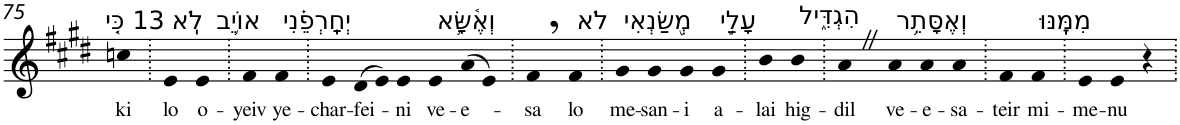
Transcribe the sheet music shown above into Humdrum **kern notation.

**kern	**text
*part1	*part1
*staff1	*staff1
*I"Piano	*
*I'Pno	*
!!LO:PB:g=z
*clefG2	*
*k[f#c#g#d#]	*
*E:	*
=75	=75
!LO:TX:a:t=13 כִּ֤י	!
!	!LO:LY:b
4ccn	ki
=76.	=76.
!LO:TX:a:t=לֹֽא	!
!	!LO:LY:b
4e	lo
!LO:TX:a:t=אוֹיֵ֥ב	!
!	!LO:LY:b
4e	o-
=77.	=77.
!	!LO:LY:b
4f#	-yeiv
!LO:TX:a:t=יְחָֽרְפֵ֗נִי	!
!	!LO:LY:b
4f#	ye-
=78.	=78.
!	!LO:LY:b
4e	-char-
!	!LO:LY:b
(>8d#	-fei-
8e)	.
!	!LO:LY:b
4e	-ni
!LO:TX:a:t=וְאֶ֫שָּׂ֥א	!
!	!LO:LY:b
4e	ve-
!	!LO:LY:b
(>8a	-e-
8e)	.
=79.	=79.
!	!LO:LY:b
4f#,	-sa
!LO:TX:a:t=לֹא	!
!	!LO:LY:b
4f#	lo
=80.	=80.
!LO:TX:a:t=מְ֭שַׂנְאִי	!
!	!LO:LY:b
4g#	me-
!	!LO:LY:b
4g#	-san-
!	!LO:LY:b
4g#	-i
!LO:TX:a:t=עָלַ֣י	!
!	!LO:LY:b
4g#	a-
=81.	=81.
!	!LO:LY:b
4b	-lai
!LO:TX:a:t=הִגְדִּ֑יל	!
!	!LO:LY:b
4b	hig-
=82.	=82.
!	!LO:LY:b
4aZ	-dil
!LO:TX:a:t=וְאֶסָּתֵ֥ר	!
!	!LO:LY:b
4a	ve-
!	!LO:LY:b
4a	-e-
!	!LO:LY:b
4a	-sa-
=83.	=83.
!	!LO:LY:b
4f#	-teir
!LO:TX:a:t=מִמֶּֽנּוּ	!
!	!LO:LY:b
4f#	mi-
=84.	=84.
!	!LO:LY:b
4e	-me-
!	!LO:LY:b
4e	-nu
4r	.
=.	=.
*-	*-
